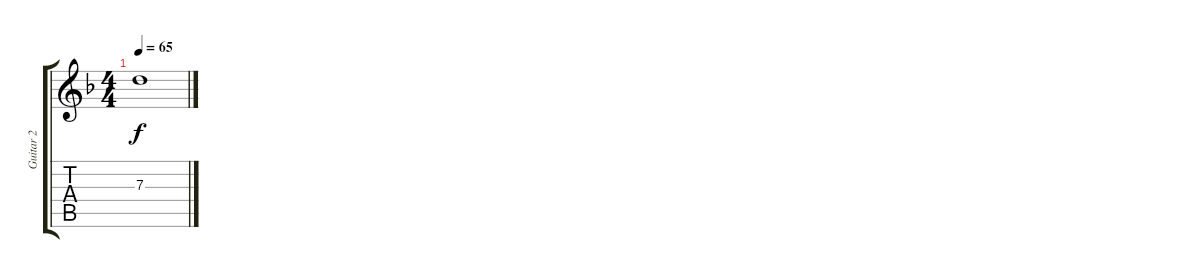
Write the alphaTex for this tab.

\track ("Guitar 2" "Guitar 2") {instrument acousticguitarsteel}
\staff {score tabs}
\tuning (E4 B3 G3 D3 A2 D2) {hide}
\ts (4 4)
\tempo 65
\clef g2
\ks dminor
7.3.1{dy f}
